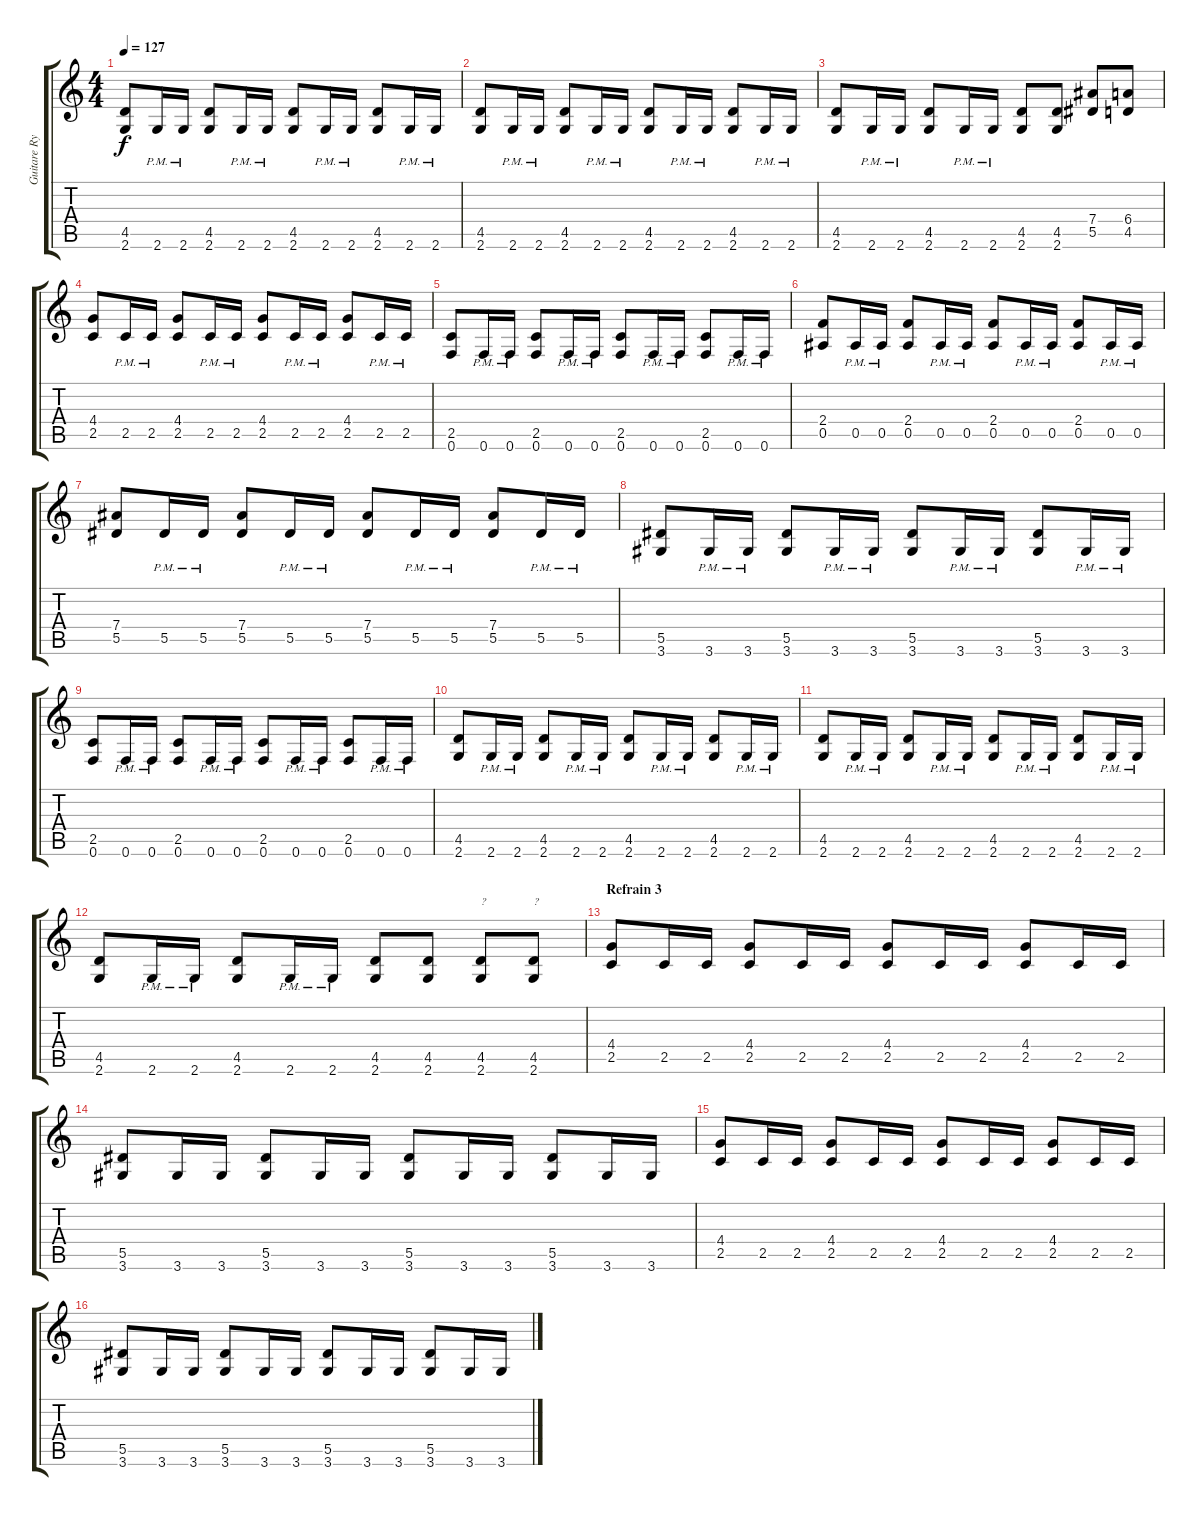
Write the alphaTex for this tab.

\track ("Guitare Rythmique" "Guitare Ry") {instrument overdrivenguitar}
\staff {score tabs}
\tuning (F4 C4 Ab3 Eb3 Bb2 F2) {hide}
\ts (4 4)
\tempo 127
\clef g2
\ks c
(4.5 2.6).8{dy f} 2.6{pm}.16 2.6{pm}.16 (4.5 2.6).8 2.6{pm}.16 2.6{pm}.16 (4.5 2.6).8 2.6{pm}.16 2.6{pm}.16 (4.5 2.6).8 2.6{pm}.16 2.6{pm}.16 |
(4.5 2.6).8 2.6{pm}.16 2.6{pm}.16 (4.5 2.6).8 2.6{pm}.16 2.6{pm}.16 (4.5 2.6).8 2.6{pm}.16 2.6{pm}.16 (4.5 2.6).8 2.6{pm}.16 2.6{pm}.16 |
(4.5 2.6).8 2.6{pm}.16 2.6{pm}.16 (4.5 2.6).8 2.6{pm}.16 2.6{pm}.16 (4.5 2.6).8 (4.5 2.6).8 (7.4 5.5).8 (6.4 4.5).8 |
(4.4 2.5).8 2.5{pm}.16 2.5{pm}.16 (4.4 2.5).8 2.5{pm}.16 2.5{pm}.16 (4.4 2.5).8 2.5{pm}.16 2.5{pm}.16 (4.4 2.5).8 2.5{pm}.16 2.5{pm}.16 |
(2.5 0.6).8 0.6{pm}.16 0.6{pm}.16 (2.5 0.6).8 0.6{pm}.16 0.6{pm}.16 (2.5 0.6).8 0.6{pm}.16 0.6{pm}.16 (2.5 0.6).8 0.6{pm}.16 0.6{pm}.16 |
(2.4 0.5).8 0.5{pm}.16 0.5{pm}.16 (2.4 0.5).8 0.5{pm}.16 0.5{pm}.16 (2.4 0.5).8 0.5{pm}.16 0.5{pm}.16 (2.4 0.5).8 0.5{pm}.16 0.5{pm}.16 |
(7.4 5.5).8 5.5{pm}.16 5.5{pm}.16 (7.4 5.5).8 5.5{pm}.16 5.5{pm}.16 (7.4 5.5).8 5.5{pm}.16 5.5{pm}.16 (7.4 5.5).8 5.5{pm}.16 5.5{pm}.16 |
(5.5 3.6).8 3.6{pm}.16 3.6{pm}.16 (5.5 3.6).8 3.6{pm}.16 3.6{pm}.16 (5.5 3.6).8 3.6{pm}.16 3.6{pm}.16 (5.5 3.6).8 3.6{pm}.16 3.6{pm}.16 |
(2.5 0.6).8 0.6{pm}.16 0.6{pm}.16 (2.5 0.6).8 0.6{pm}.16 0.6{pm}.16 (2.5 0.6).8 0.6{pm}.16 0.6{pm}.16 (2.5 0.6).8 0.6{pm}.16 0.6{pm}.16 |
(4.5 2.6).8 2.6{pm}.16 2.6{pm}.16 (4.5 2.6).8 2.6{pm}.16 2.6{pm}.16 (4.5 2.6).8 2.6{pm}.16 2.6{pm}.16 (4.5 2.6).8 2.6{pm}.16 2.6{pm}.16 |
(4.5 2.6).8 2.6{pm}.16 2.6{pm}.16 (4.5 2.6).8 2.6{pm}.16 2.6{pm}.16 (4.5 2.6).8 2.6{pm}.16 2.6{pm}.16 (4.5 2.6).8 2.6{pm}.16 2.6{pm}.16 |
(4.5 2.6).8 2.6{pm}.16 2.6{pm}.16 (4.5 2.6).8 2.6{pm}.16 2.6{pm}.16 (4.5 2.6).8 (4.5 2.6).8 (4.5 2.6).8{txt "?"} (4.5 2.6).8{txt "?"} |
\section ("" "Refrain 3")
(4.4 2.5).8 2.5.16 2.5.16 (4.4 2.5).8 2.5.16 2.5.16 (4.4 2.5).8 2.5.16 2.5.16 (4.4 2.5).8 2.5.16 2.5.16 |
(5.5 3.6).8 3.6.16 3.6.16 (5.5 3.6).8 3.6.16 3.6.16 (5.5 3.6).8 3.6.16 3.6.16 (5.5 3.6).8 3.6.16 3.6.16 |
(4.4 2.5).8 2.5.16 2.5.16 (4.4 2.5).8 2.5.16 2.5.16 (4.4 2.5).8 2.5.16 2.5.16 (4.4 2.5).8 2.5.16 2.5.16 |
(5.5 3.6).8 3.6.16 3.6.16 (5.5 3.6).8 3.6.16 3.6.16 (5.5 3.6).8 3.6.16 3.6.16 (5.5 3.6).8 3.6.16 3.6.16
